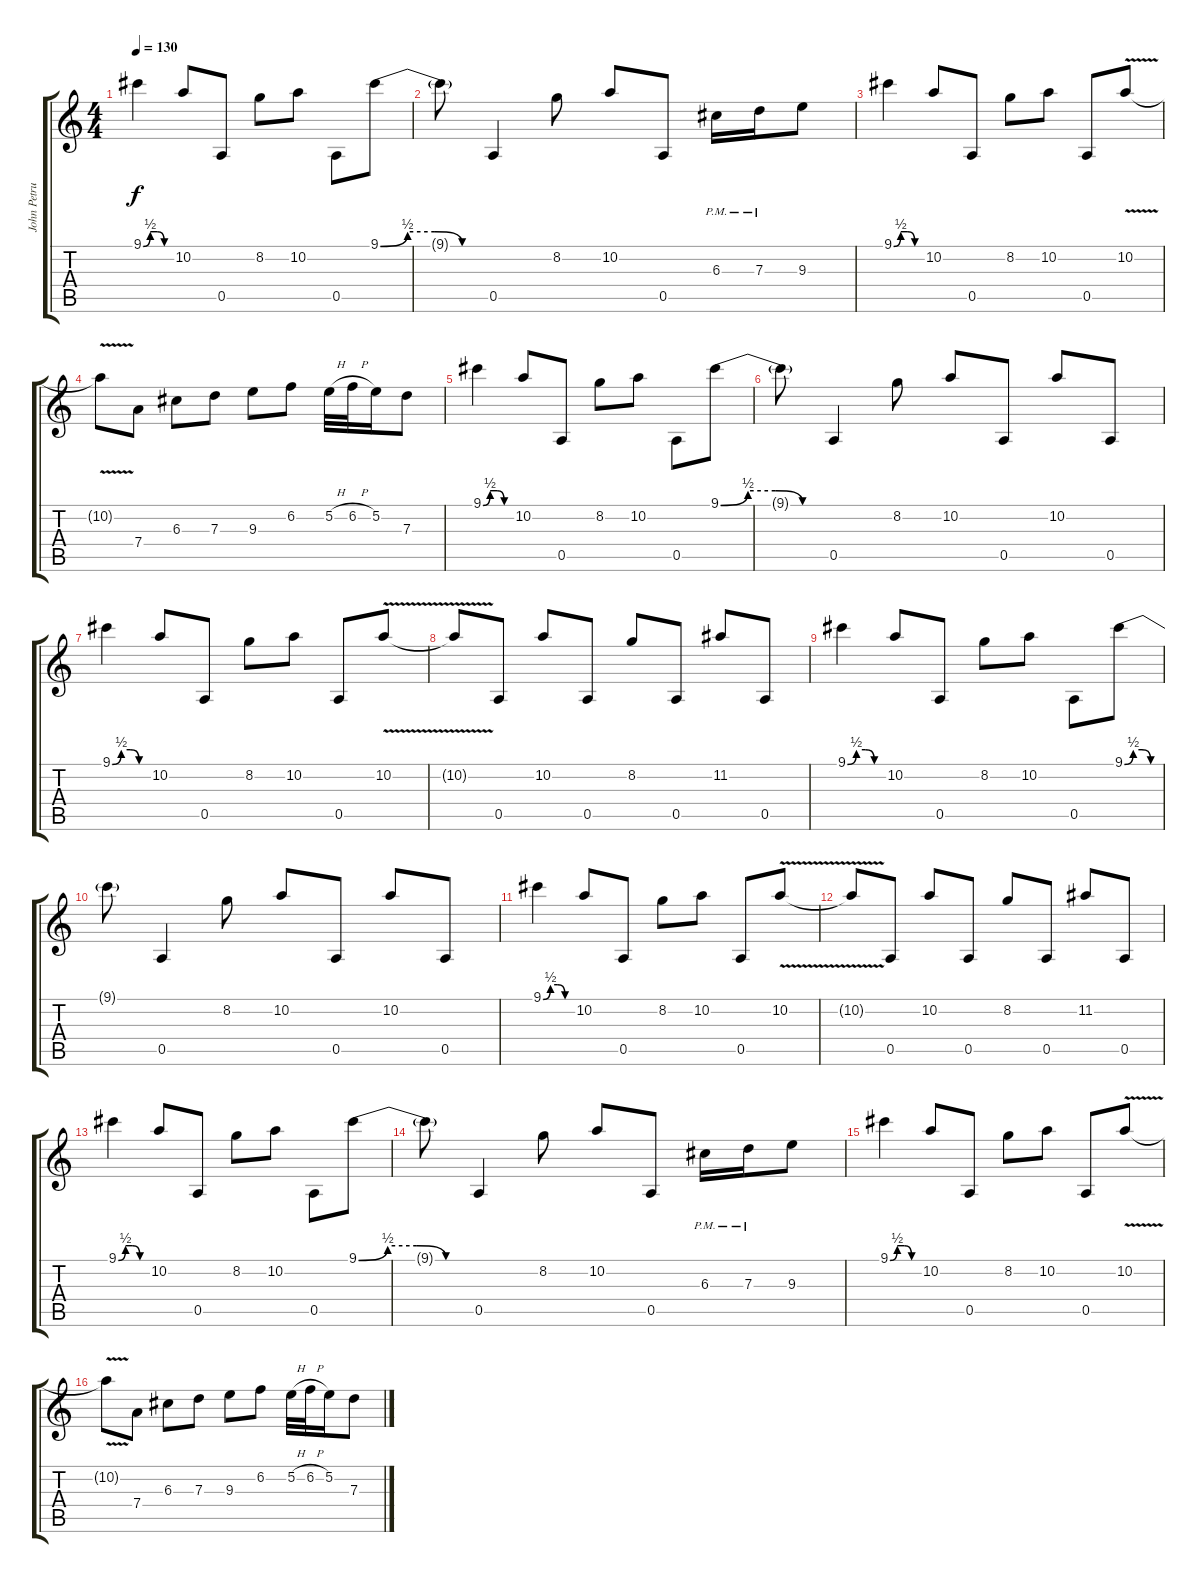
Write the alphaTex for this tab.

\track ("John Petrucci" "John Petru") {instrument distortionguitar}
\staff {score tabs}
\tuning (E4 B3 G3 D3 A2 E2) {hide}
\ts (4 4)
\tempo 130
\clef g2
\ks c
9.1{be (custom 0 0 15 2 30 2 45 0 60 0)}.4{dy f} 10.2.8 0.5.8 8.2.8 10.2.8 0.5.8 9.1{be (custom 0 0 15 2 30 2 45 0 60 0)}.8 |
9.1{t}.8 0.5.4 8.2.8 10.2.8 0.5.8 6.3{pm}.16 7.3{pm}.16 9.3.8 |
9.1{be (custom 0 0 15 2 30 2 45 0 60 0)}.4 10.2.8 0.5.8 8.2.8 10.2.8 0.5.8 10.2{v}.8 |
10.2{t}.8 7.4.8 6.3.8 7.3.8 9.3.8 6.2.8 5.2{h}.32 6.2{h}.32 5.2.16 7.3.8 |
9.1{be (custom 0 0 15 2 30 2 45 0 60 0)}.4 10.2.8 0.5.8 8.2.8 10.2.8 0.5.8 9.1{be (custom 0 0 15 2 30 2 45 0 60 0)}.8 |
9.1{t}.8 0.5.4 8.2.8 10.2.8 0.5.8 10.2.8 0.5.8 |
9.1{be (custom 0 0 15 2 30 2 45 0 60 0)}.4 10.2.8 0.5.8 8.2.8 10.2.8 0.5.8 10.2{v}.8 |
10.2{t}.8 0.5.8 10.2.8 0.5.8 8.2.8 0.5.8 11.2.8 0.5.8 |
9.1{be (custom 0 0 15 2 30 2 45 0 60 0)}.4 10.2.8 0.5.8 8.2.8 10.2.8 0.5.8 9.1{be (custom 0 0 15 2 30 2 45 0 60 0)}.8 |
9.1{t}.8 0.5.4 8.2.8 10.2.8 0.5.8 10.2.8 0.5.8 |
9.1{be (custom 0 0 15 2 30 2 45 0 60 0)}.4 10.2.8 0.5.8 8.2.8 10.2.8 0.5.8 10.2{v}.8 |
10.2{t}.8 0.5.8 10.2.8 0.5.8 8.2.8 0.5.8 11.2.8 0.5.8 |
9.1{be (custom 0 0 15 2 30 2 45 0 60 0)}.4 10.2.8 0.5.8 8.2.8 10.2.8 0.5.8 9.1{be (custom 0 0 15 2 30 2 45 0 60 0)}.8 |
9.1{t}.8 0.5.4 8.2.8 10.2.8 0.5.8 6.3{pm}.16 7.3{pm}.16 9.3.8 |
9.1{be (custom 0 0 15 2 30 2 45 0 60 0)}.4 10.2.8 0.5.8 8.2.8 10.2.8 0.5.8 10.2{v}.8 |
10.2{t}.8 7.4.8 6.3.8 7.3.8 9.3.8 6.2.8 5.2{h}.32 6.2{h}.32 5.2.16 7.3.8
